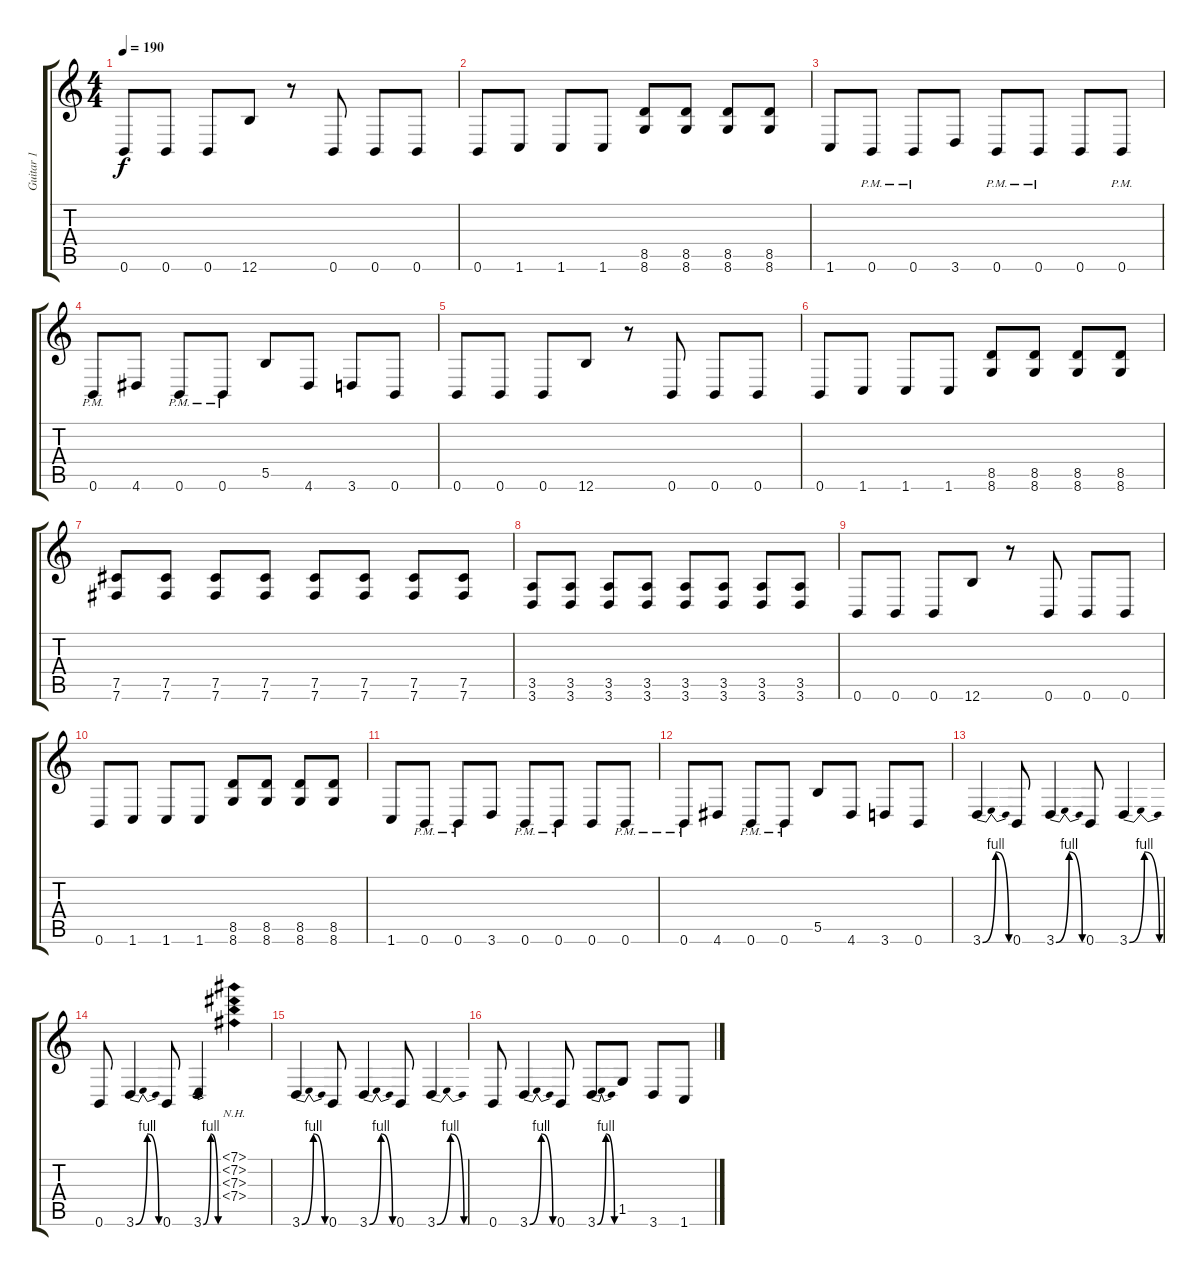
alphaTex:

\track ("Guitar 1" "Guitar 1") {instrument distortionguitar}
\staff {score tabs}
\tuning (Db4 Ab3 E3 B2 Gb2 B1) {hide}
\ts (4 4)
\tempo 190
\clef g2
\ks c
0.6.8{dy f} 0.6.8 0.6.8 12.6.8 r.8 0.6.8 0.6.8 0.6.8 |
0.6.8 1.6.8 1.6.8 1.6.8 (8.5 8.6).8 (8.5 8.6).8 (8.5 8.6).8 (8.5 8.6).8 |
1.6.8 0.6{pm}.8 0.6{pm}.8 3.6.8 0.6{pm}.8 0.6{pm}.8 0.6.8 0.6{pm}.8 |
0.6{pm}.8 4.6.8 0.6{pm}.8 0.6{pm}.8 5.5.8 4.6.8 3.6.8 0.6.8 |
0.6.8 0.6.8 0.6.8 12.6.8 r.8 0.6.8 0.6.8 0.6.8 |
0.6.8 1.6.8 1.6.8 1.6.8 (8.5 8.6).8 (8.5 8.6).8 (8.5 8.6).8 (8.5 8.6).8 |
(7.5 7.6).8 (7.5 7.6).8 (7.5 7.6).8 (7.5 7.6).8 (7.5 7.6).8 (7.5 7.6).8 (7.5 7.6).8 (7.5 7.6).8 |
(3.5 3.6).8 (3.5 3.6).8 (3.5 3.6).8 (3.5 3.6).8 (3.5 3.6).8 (3.5 3.6).8 (3.5 3.6).8 (3.5 3.6).8 |
0.6.8 0.6.8 0.6.8 12.6.8 r.8 0.6.8 0.6.8 0.6.8 |
0.6.8 1.6.8 1.6.8 1.6.8 (8.5 8.6).8 (8.5 8.6).8 (8.5 8.6).8 (8.5 8.6).8 |
1.6.8 0.6{pm}.8 0.6{pm}.8 3.6.8 0.6{pm}.8 0.6{pm}.8 0.6.8 0.6{pm}.8 |
0.6{pm}.8 4.6.8 0.6{pm}.8 0.6{pm}.8 5.5.8 4.6.8 3.6.8 0.6.8 |
3.6{be (bendrelease 0 0 16 4 16 4 60 0)}.4 0.6.8 3.6{be (bendrelease 0 0 16 4 16 4 60 0)}.4 0.6.8 3.6{be (bendrelease 0 0 16 4 16 4 60 0)}.4 |
0.6.8 3.6{be (bendrelease 0 0 16 4 16 4 60 0)}.4 0.6.8 3.6{be (bendrelease 0 0 16 4 16 4 60 0)}.4 (7.1{nh} 7.2{nh} 7.3{nh} 7.4{nh}).4 |
3.6{be (bendrelease 0 0 16 4 16 4 60 0)}.4 0.6.8 3.6{be (bendrelease 0 0 16 4 16 4 60 0)}.4 0.6.8 3.6{be (bendrelease 0 0 16 4 16 4 60 0)}.4 |
0.6.8 3.6{be (bendrelease 0 0 16 4 16 4 60 0)}.4 0.6.8 3.6{be (bendrelease 0 0 16 4 16 4 60 0)}.8 1.5.8 3.6.8 1.6.8
